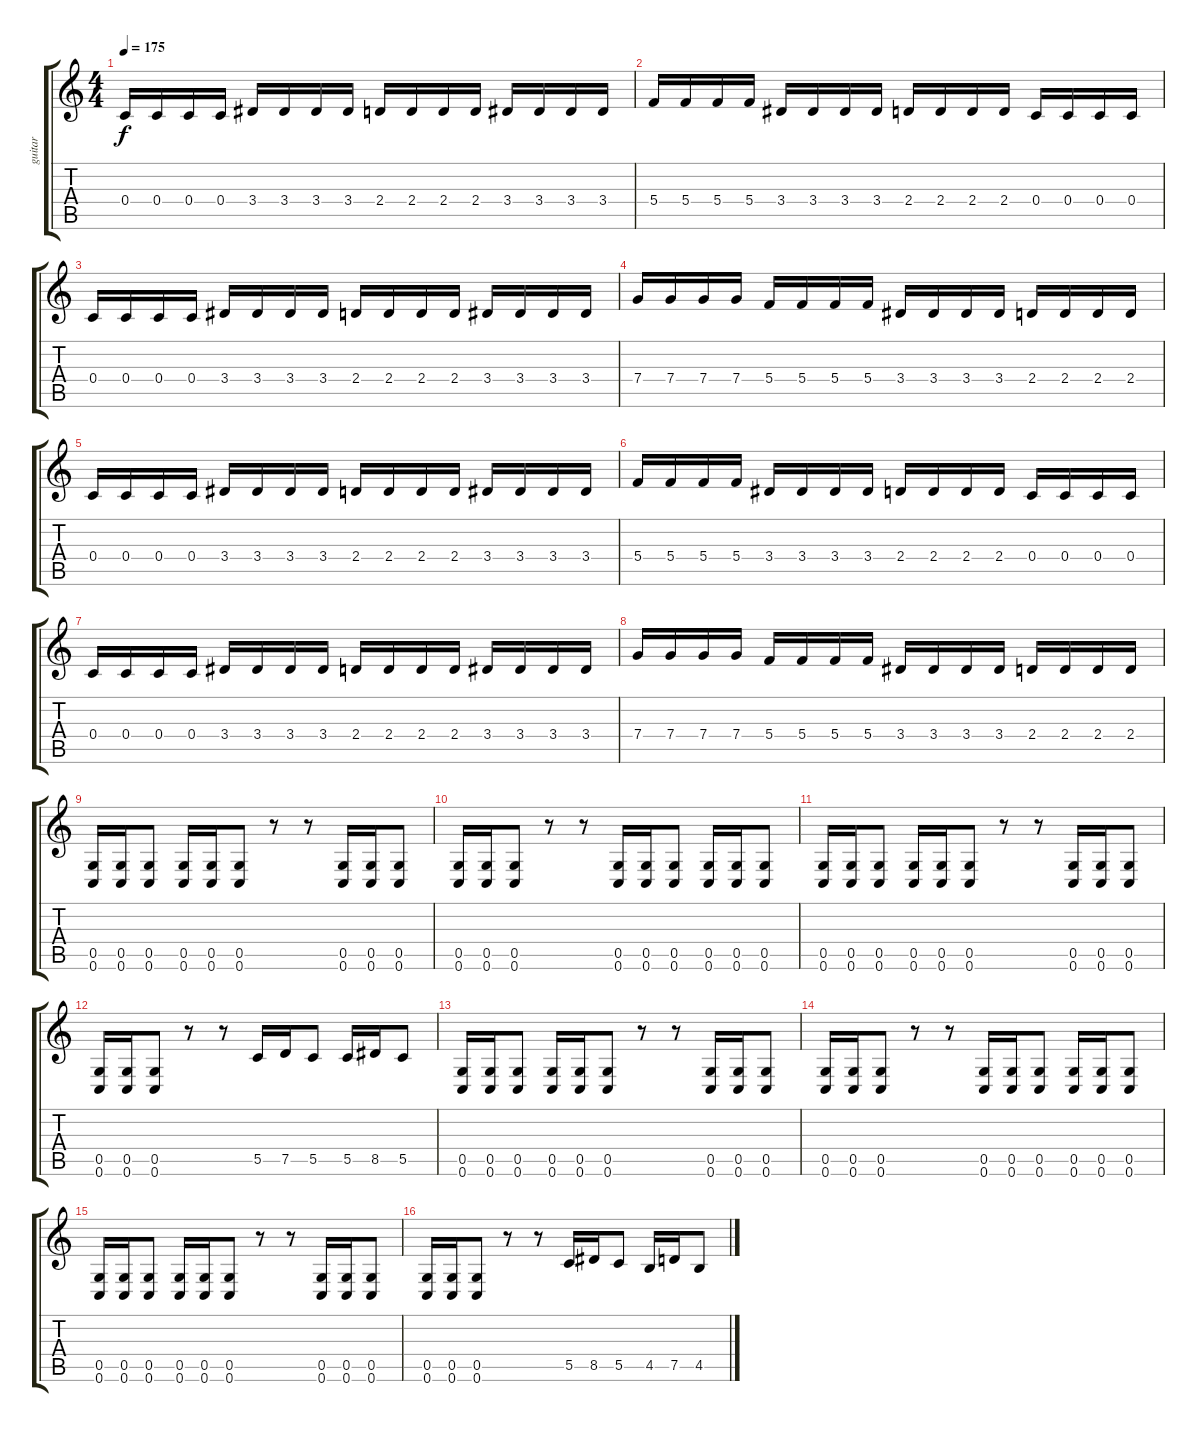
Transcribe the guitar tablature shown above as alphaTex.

\track ("guitar" "guitar") {instrument distortionguitar}
\staff {score tabs}
\tuning (D4 A3 F3 C3 G2 C2) {hide}
\ts (4 4)
\tempo 175
\clef g2
\ks c
0.4.16{dy f} 0.4.16 0.4.16 0.4.16 3.4.16 3.4.16 3.4.16 3.4.16 2.4.16 2.4.16 2.4.16 2.4.16 3.4.16 3.4.16 3.4.16 3.4.16 |
5.4.16 5.4.16 5.4.16 5.4.16 3.4.16 3.4.16 3.4.16 3.4.16 2.4.16 2.4.16 2.4.16 2.4.16 0.4.16 0.4.16 0.4.16 0.4.16 |
0.4.16 0.4.16 0.4.16 0.4.16 3.4.16 3.4.16 3.4.16 3.4.16 2.4.16 2.4.16 2.4.16 2.4.16 3.4.16 3.4.16 3.4.16 3.4.16 |
7.4.16 7.4.16 7.4.16 7.4.16 5.4.16 5.4.16 5.4.16 5.4.16 3.4.16 3.4.16 3.4.16 3.4.16 2.4.16 2.4.16 2.4.16 2.4.16 |
0.4.16 0.4.16 0.4.16 0.4.16 3.4.16 3.4.16 3.4.16 3.4.16 2.4.16 2.4.16 2.4.16 2.4.16 3.4.16 3.4.16 3.4.16 3.4.16 |
5.4.16 5.4.16 5.4.16 5.4.16 3.4.16 3.4.16 3.4.16 3.4.16 2.4.16 2.4.16 2.4.16 2.4.16 0.4.16 0.4.16 0.4.16 0.4.16 |
0.4.16 0.4.16 0.4.16 0.4.16 3.4.16 3.4.16 3.4.16 3.4.16 2.4.16 2.4.16 2.4.16 2.4.16 3.4.16 3.4.16 3.4.16 3.4.16 |
7.4.16 7.4.16 7.4.16 7.4.16 5.4.16 5.4.16 5.4.16 5.4.16 3.4.16 3.4.16 3.4.16 3.4.16 2.4.16 2.4.16 2.4.16 2.4.16 |
(0.5 0.6).16 (0.5 0.6).16 (0.5 0.6).8 (0.5 0.6).16 (0.5 0.6).16 (0.5 0.6).8 r.8 r.8 (0.5 0.6).16 (0.5 0.6).16 (0.5 0.6).8 |
(0.5 0.6).16 (0.5 0.6).16 (0.5 0.6).8 r.8 r.8 (0.5 0.6).16 (0.5 0.6).16 (0.5 0.6).8 (0.5 0.6).16 (0.5 0.6).16 (0.5 0.6).8 |
(0.5 0.6).16 (0.5 0.6).16 (0.5 0.6).8 (0.5 0.6).16 (0.5 0.6).16 (0.5 0.6).8 r.8 r.8 (0.5 0.6).16 (0.5 0.6).16 (0.5 0.6).8 |
(0.5 0.6).16 (0.5 0.6).16 (0.5 0.6).8 r.8 r.8 5.5.16 7.5.16 5.5.8 5.5.16 8.5.16 5.5.8 |
(0.5 0.6).16 (0.5 0.6).16 (0.5 0.6).8 (0.5 0.6).16 (0.5 0.6).16 (0.5 0.6).8 r.8 r.8 (0.5 0.6).16 (0.5 0.6).16 (0.5 0.6).8 |
(0.5 0.6).16 (0.5 0.6).16 (0.5 0.6).8 r.8 r.8 (0.5 0.6).16 (0.5 0.6).16 (0.5 0.6).8 (0.5 0.6).16 (0.5 0.6).16 (0.5 0.6).8 |
(0.5 0.6).16 (0.5 0.6).16 (0.5 0.6).8 (0.5 0.6).16 (0.5 0.6).16 (0.5 0.6).8 r.8 r.8 (0.5 0.6).16 (0.5 0.6).16 (0.5 0.6).8 |
(0.5 0.6).16 (0.5 0.6).16 (0.5 0.6).8 r.8 r.8 5.5.16 8.5.16 5.5.8 4.5.16 7.5.16 4.5.8
